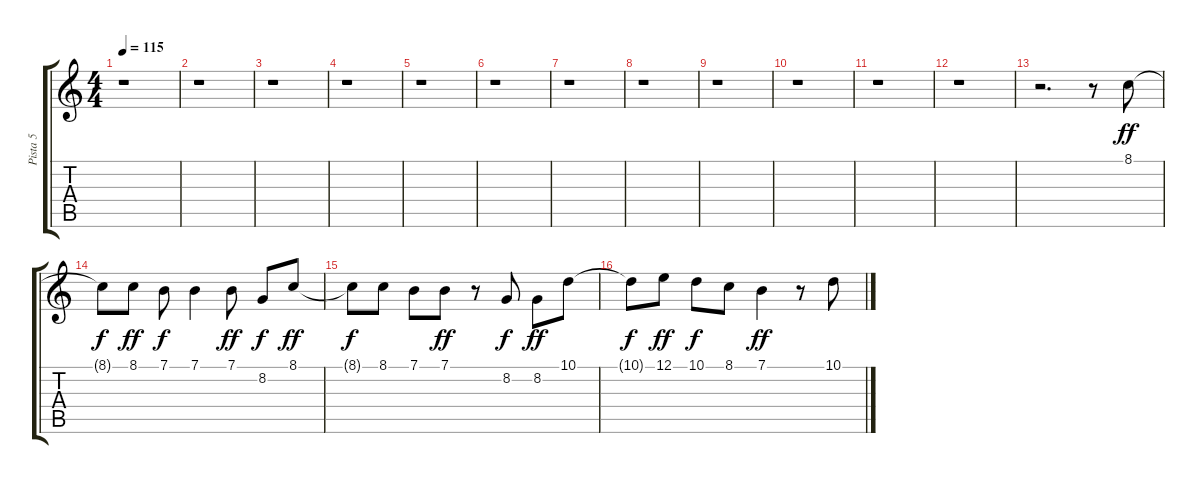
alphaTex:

\track ("Pista 5" "Pista 5") {instrument voiceoohs}
\staff {score tabs}
\tuning (E4 B3 G3 D3 A2 E2) {hide}
\ts (4 4)
\tempo 115
\clef g2
\ks c
r.1{dy ff} |
r.1 |
r.1 |
r.1 |
r.1 |
r.1 |
r.1 |
r.1 |
r.1 |
r.1 |
r.1 |
r.1 |
r.2{d} r.8 8.1.8 |
8.1{t}.8{dy f} 8.1.8{dy ff} 7.1.8{dy f} 7.1.4 7.1.8{dy ff} 8.2.8{dy f} 8.1.8{dy ff} |
8.1{t}.8{dy f} 8.1.8 7.1.8 7.1.8{dy ff} r.8 8.2.8{dy f} 8.2.8{dy ff} 10.1.8 |
10.1{t}.8{dy f} 12.1.8{dy ff} 10.1.8{dy f} 8.1.8 7.1.4{dy ff} r.8 10.1.8
